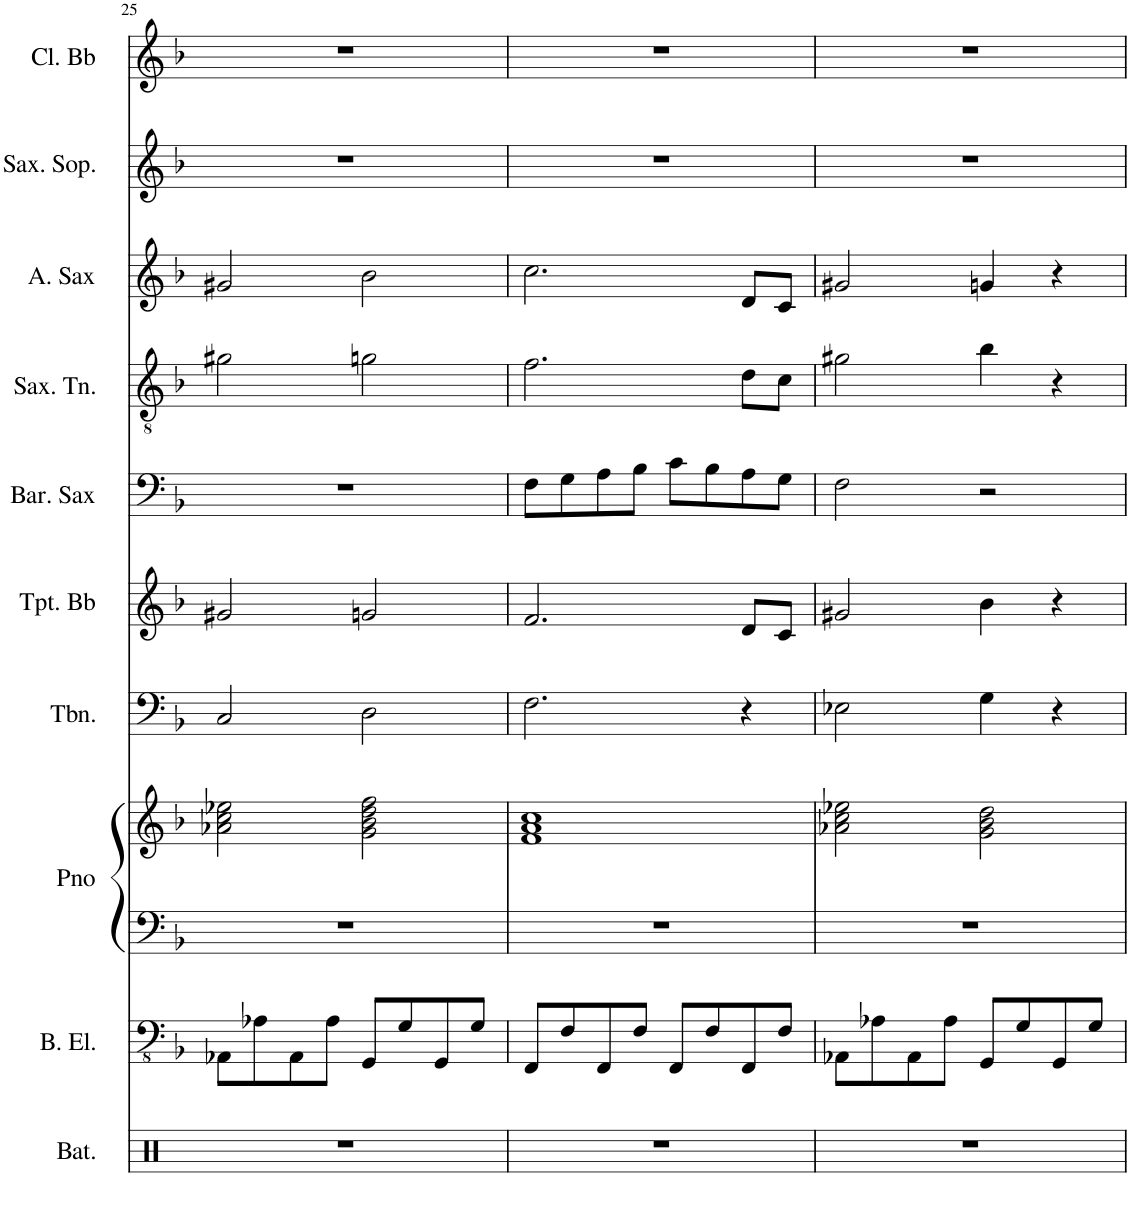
**kern	**kern	**kern	**kern	**kern	**kern	**kern	**kern	**kern	**kern	**kern
*part10	*part9	*part8	*part8	*part7	*part6	*part5	*part4	*part3	*part2	*part1
*staff11	*staff10	*staff9	*staff8	*staff7	*staff6	*staff5	*staff4	*staff3	*staff2	*staff1
*I"Bateria	*I"Baixo elétrico	*I"Piano	*	*I"Trombone	*I"Trompete Bb	*I"Saxofone barítono	*I"Saxofone Tenor	*I"Saxofone Alto	*I"Saxofone Soprano	*I"Clarineta Bb
*I'Bat.	*I'B. El.	*I'Pno	*	*I'Tbn.	*I'Tpt. Bb	*	*I'Sax. Tn.	*	*I'Sax. Sop.	*I'Cl. Bb
!!LO:PB:g=z
*clefX	*clefFv4	*clefF4	*clefG2	*clefF4	*clefG2	*clefF4	*clefGv2	*clefG2	*clefG2	*clefG2
*	*	*	*	*	*ITrd1c2	*ITrd12c21	*ITrd8c14	*ITrd5c9	*ITrd1c2	*ITrd1c2
*k[]	*k[b-]	*k[b-]	*k[b-]	*k[b-]	*k[b-]	*k[b-]	*k[b-]	*k[b-]	*k[b-]	*k[b-]
*M4/4	*M4/4	*M4/4	*M4/4	*M4/4	*M4/4	*M4/4	*M4/4	*M4/4	*M4/4	*M4/4
=25	=25	=25	=25	=25	=25	=25	=25	=25	=25	=25
1r	8AAA-X\L	1r	2a-X\ 2cc\ 2ee-X\	2C/	2g#X/	1r	2g#X\	2g#X/	1r	1r
.	8AA-X\	.	.	.	.	.	.	.	.	.
.	8AAA-\	.	.	.	.	.	.	.	.	.
.	8AA-\J	.	.	.	.	.	.	.	.	.
.	8GGG/L	.	2g\ 2b-\ 2dd\ 2ff\	2D\	2gn/	.	2gn\	2b-\	.	.
.	8GG/	.	.	.	.	.	.	.	.	.
.	8GGG/	.	.	.	.	.	.	.	.	.
.	8GG/J	.	.	.	.	.	.	.	.	.
=26	=26	=26	=26	=26	=26	=26	=26	=26	=26	=26
1r	8FFF/L	1r	1f 1a 1cc	2.F\	2.f/	8F\L	2.f\	2.cc\	1r	1r
.	8FF/	.	.	.	.	8G\	.	.	.	.
.	8FFF/	.	.	.	.	8A\	.	.	.	.
.	8FF/J	.	.	.	.	8B-\J	.	.	.	.
.	8FFF/L	.	.	.	.	8c\L	.	.	.	.
.	8FF/	.	.	.	.	8B-\	.	.	.	.
.	8FFF/	.	.	4r	8d/L	8A\	8d\L	8d/L	.	.
.	8FF/J	.	.	.	8c/J	8G\J	8c\J	8c/J	.	.
=27	=27	=27	=27	=27	=27	=27	=27	=27	=27	=27
1r	8AAA-X\L	1r	2a-X\ 2cc\ 2ee-X\	2E-X\	2g#X/	2F\	2g#X\	2g#X/	1r	1r
.	8AA-X\	.	.	.	.	.	.	.	.	.
.	8AAA-\	.	.	.	.	.	.	.	.	.
.	8AA-\J	.	.	.	.	.	.	.	.	.
.	8GGG/L	.	2g\ 2b-\ 2dd\	4G\	4b-\	2r	4b-\	4gn/	.	.
.	8GG/	.	.	.	.	.	.	.	.	.
.	8GGG/	.	.	4r	4r	.	4r	4r	.	.
.	8GG/J	.	.	.	.	.	.	.	.	.
=	=	=	=	=	=	=	=	=	=	=
*-	*-	*-	*-	*-	*-	*-	*-	*-	*-	*-
